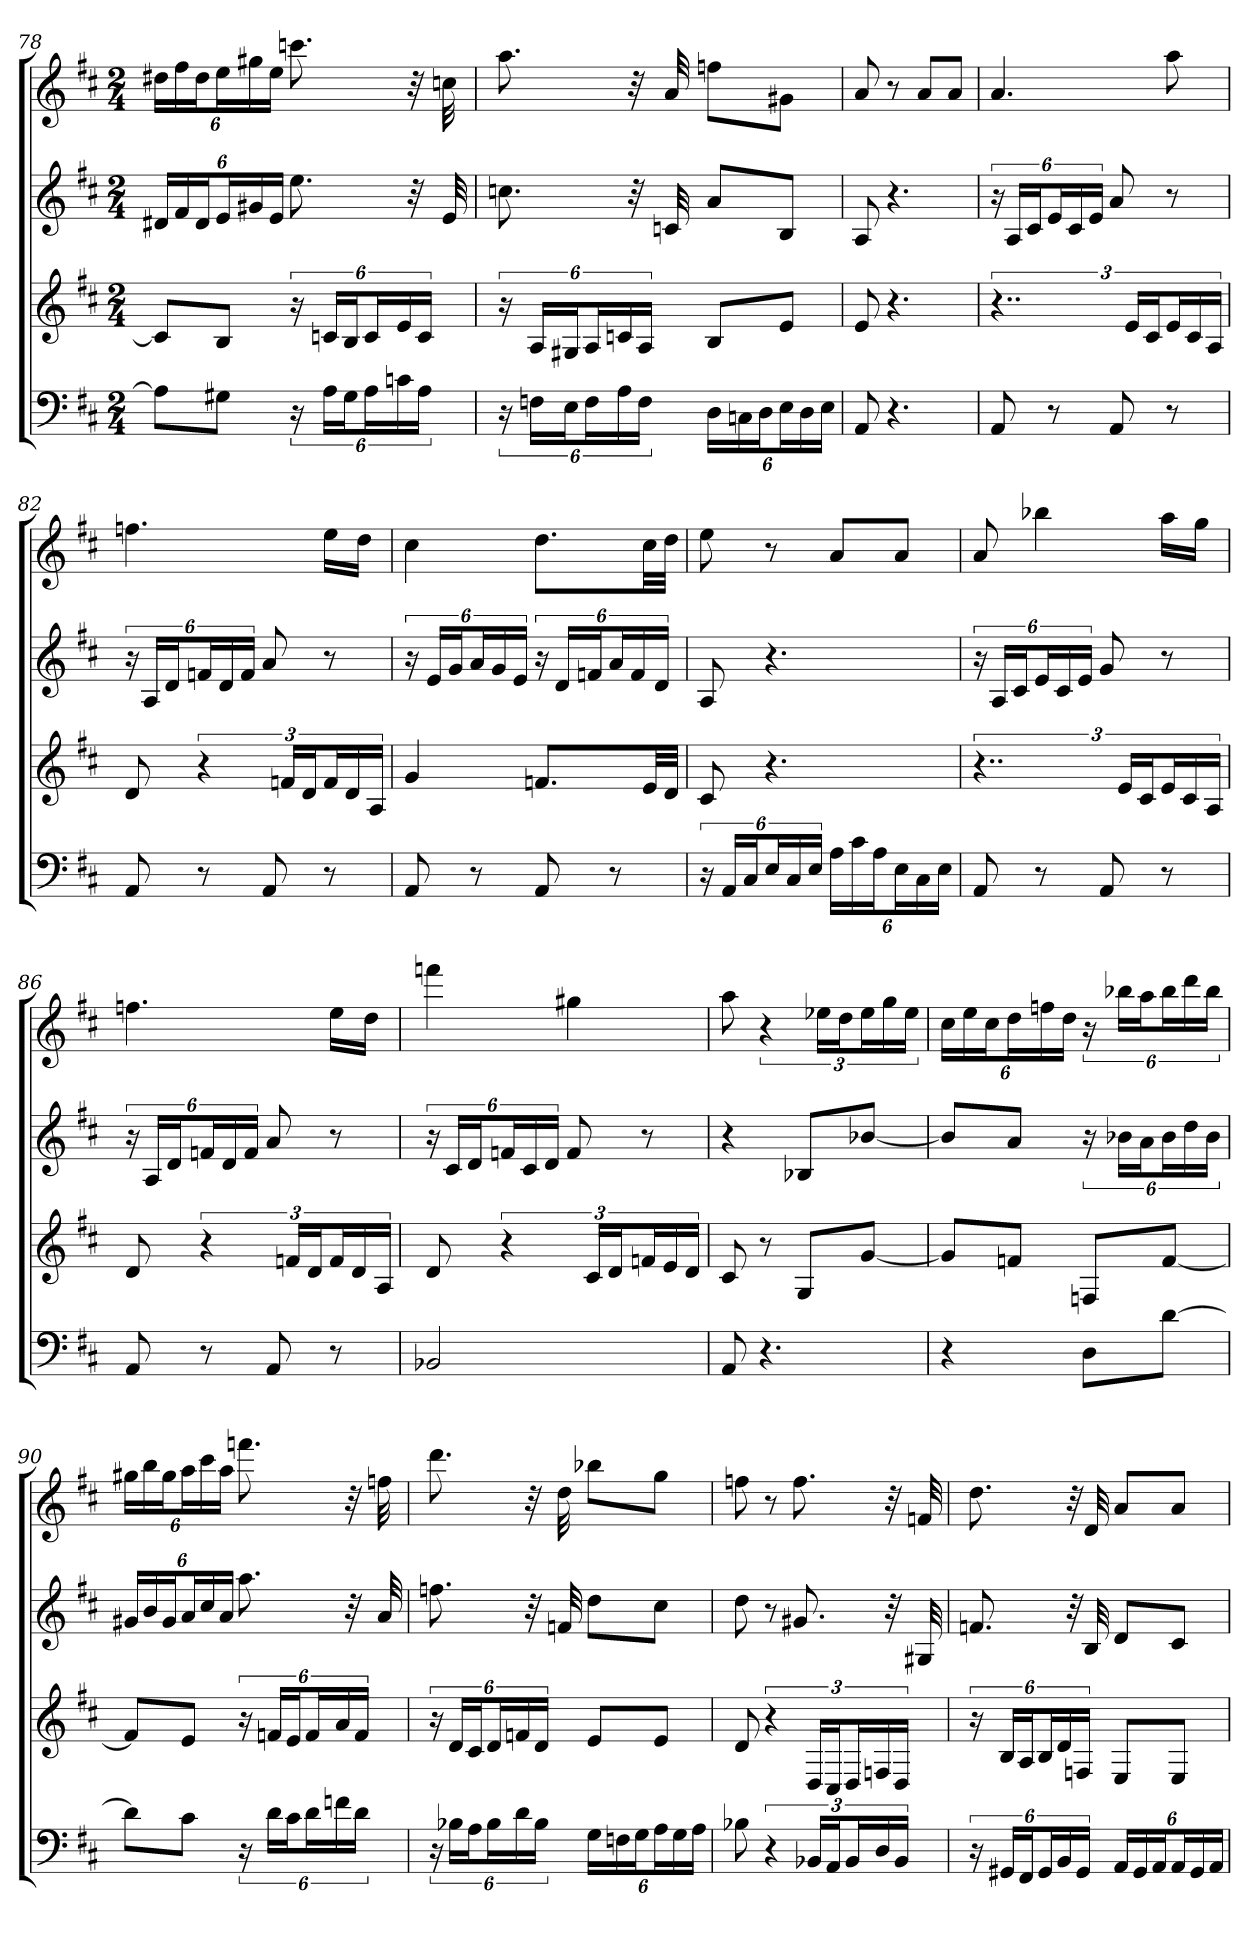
**kern	**kern	**kern	**kern
*part4	*part3	*part2	*part1
*staff4	*staff3	*staff2	*staff1
*k[f#c#]	*k[f#c#]	*k[f#c#]	*k[f#c#]
*D:	*D:	*D:	*D:
*M2/4	*M2/4	*M2/4	*M2/4
=78	=78	=78	=78
8AL]	8cL]	24d#XLL	24dd#XLL
.	.	24f#	24ff#
.	.	24d#J	24dd#J
8G#XJ	8BJ	24eL	24eeL
.	.	24g#X	24gg#X
.	.	24eJJ	24eeJJ
24r	24r	8.ee	8.cccn
24ALL	24cnLL	.	.
24G#J	24BJ	.	.
24AL	24cL	.	.
24cn	24e	.	.
.	.	32r	32r
24AJJ	24cJJ	.	.
.	.	32e	32ccn
=79	=79	=79	=79
24r	24r	8.ccn	8.aa
24FnLL	24ALL	.	.
24EJ	24G#XJ	.	.
24FL	24AL	.	.
24A	24cn	.	.
.	.	32r	32r
24FJJ	24AJJ	.	.
.	.	32cn	32a
24DLL	8BL	8aL	8ffnL
24Cn	.	.	.
24DJ	.	.	.
24EL	8eJ	8BJ	8g#XJ
24D	.	.	.
24EJJ	.	.	.
=80	=80	=80	=80
8AA	8e	8A	8a
4.r	4.r	4.r	8r
.	.	.	8aL
.	.	.	8aJ
=81	=81	=81	=81
8AA	6..r	24r	4.a
.	.	24ALL	.
.	.	24c#J	.
8r	.	24eL	.
.	.	24c#	.
.	.	24eJJ	.
8AA	.	8a	.
.	24eLL	.	.
.	24c#J	.	.
8r	24eL	8r	8aa
.	24c#	.	.
.	24AJJ	.	.
=82	=82	=82	=82
8AA	8d	24r	4.ffn
.	.	24ALL	.
.	.	24dJ	.
8r	6r	24fnL	.
.	.	24d	.
.	.	24fJJ	.
8AA	.	8a	.
.	24fnLL	.	.
.	24dJ	.	.
8r	24fL	8r	16eeLL
.	24d	.	.
.	.	.	16ddJJ
.	24AJJ	.	.
=83	=83	=83	=83
8AA	4g	24r	4cc#
.	.	24eLL	.
.	.	24gJ	.
8r	.	24aL	.
.	.	24g	.
.	.	24eJJ	.
8AA	8.fnL	24r	8.ddL
.	.	24dLL	.
.	.	24fnJ	.
8r	.	24aL	.
.	.	24f	.
.	32eLL	.	32cc#LL
.	.	24dJJ	.
.	32dJJJ	.	32ddJJJ
=84	=84	=84	=84
24r	8c#	8A	8ee
24AALL	.	.	.
24C#J	.	.	.
24EL	4.r	4.r	8r
24C#	.	.	.
24EJJ	.	.	.
24ALL	.	.	8aL
24c#	.	.	.
24AJ	.	.	.
24EL	.	.	8aJ
24C#	.	.	.
24EJJ	.	.	.
=85	=85	=85	=85
8AA	6..r	24r	8a
.	.	24ALL	.
.	.	24c#J	.
8r	.	24eL	4bb-X
.	.	24c#	.
.	.	24eJJ	.
8AA	.	8g	.
.	24eLL	.	.
.	24c#J	.	.
8r	24eL	8r	16aaLL
.	24c#	.	.
.	.	.	16ggJJ
.	24AJJ	.	.
=86	=86	=86	=86
8AA	8d	24r	4.ffn
.	.	24ALL	.
.	.	24dJ	.
8r	6r	24fnL	.
.	.	24d	.
.	.	24fJJ	.
8AA	.	8a	.
.	24fnLL	.	.
.	24dJ	.	.
8r	24fL	8r	16eeLL
.	24d	.	.
.	.	.	16ddJJ
.	24AJJ	.	.
=87	=87	=87	=87
2BB-X	8d	24r	4fffn
.	.	24c#LL	.
.	.	24dJ	.
.	6r	24fnL	.
.	.	24c#	.
.	.	24dJJ	.
.	.	8f	4gg#X
.	24c#LL	.	.
.	24dJ	.	.
.	24fnL	8r	.
.	24e	.	.
.	24dJJ	.	.
=88	=88	=88	=88
8AA	8c#	4r	8aa
4.r	8r	.	6r
.	8GL	8B-XL	.
.	.	.	24ee-XLL
.	.	.	24ddJ
.	[8gJ	[8b-XJ	24ee-L
.	.	.	24gg
.	.	.	24ee-JJ
=89	=89	=89	=89
4r	8gL]	8b-L]	24cc#LL
.	.	.	24ee
.	.	.	24cc#J
.	8fnJ	8aJ	24ddL
.	.	.	24ffn
.	.	.	24ddJJ
8DL	8FnL	24r	24r
.	.	24b-XLL	24bb-XLL
.	.	24aJ	24aaJ
[8dJ	[8fJ	24b-L	24bb-L
.	.	24dd	24ddd
.	.	24b-JJ	24bb-JJ
=90	=90	=90	=90
8dL]	8fL]	24g#XLL	24gg#XLL
.	.	24b	24bb
.	.	24g#J	24gg#J
8c#J	8eJ	24aL	24aaL
.	.	24cc#	24ccc#
.	.	24aJJ	24aaJJ
24r	24r	8.aa	8.fffn
24dLL	24fnLL	.	.
24c#J	24eJ	.	.
24dL	24fL	.	.
24fn	24a	.	.
.	.	32r	32r
24dJJ	24fJJ	.	.
.	.	32a	32ffn
=91	=91	=91	=91
24r	24r	8.ffn	8.ddd
24B-XLL	24dLL	.	.
24AJ	24c#J	.	.
24B-L	24dL	.	.
24d	24fn	.	.
.	.	32r	32r
24B-JJ	24dJJ	.	.
.	.	32fn	32dd
24GLL	8eL	8ddL	8bb-XL
24Fn	.	.	.
24GJ	.	.	.
24AL	8eJ	8cc#J	8ggJ
24G	.	.	.
24AJJ	.	.	.
=92	=92	=92	=92
8B-X	8d	8dd	8ffn
6r	6r	8r	8r
.	.	8.g#X	8.ff
24BB-XLL	24DLL	.	.
24AAJ	24C#J	.	.
24BB-L	24DL	.	.
24D	24Fn	.	.
.	.	32r	32r
24BB-JJ	24DJJ	.	.
.	.	32G#X	32fn
=93	=93	=93	=93
24r	24r	8.fn	8.dd
24GG#XLL	24BLL	.	.
24FF#J	24AJ	.	.
24GG#L	24BL	.	.
24BB	24d	.	.
.	.	32r	32r
24GG#JJ	24FnJJ	.	.
.	.	32B	32d
24AALL	8EL	8dL	8aL
24GG#	.	.	.
24AAJ	.	.	.
24AAL	8EJ	8c#J	8aJ
24GG#	.	.	.
24AAJJ	.	.	.
=	=	=	=
*-	*-	*-	*-
